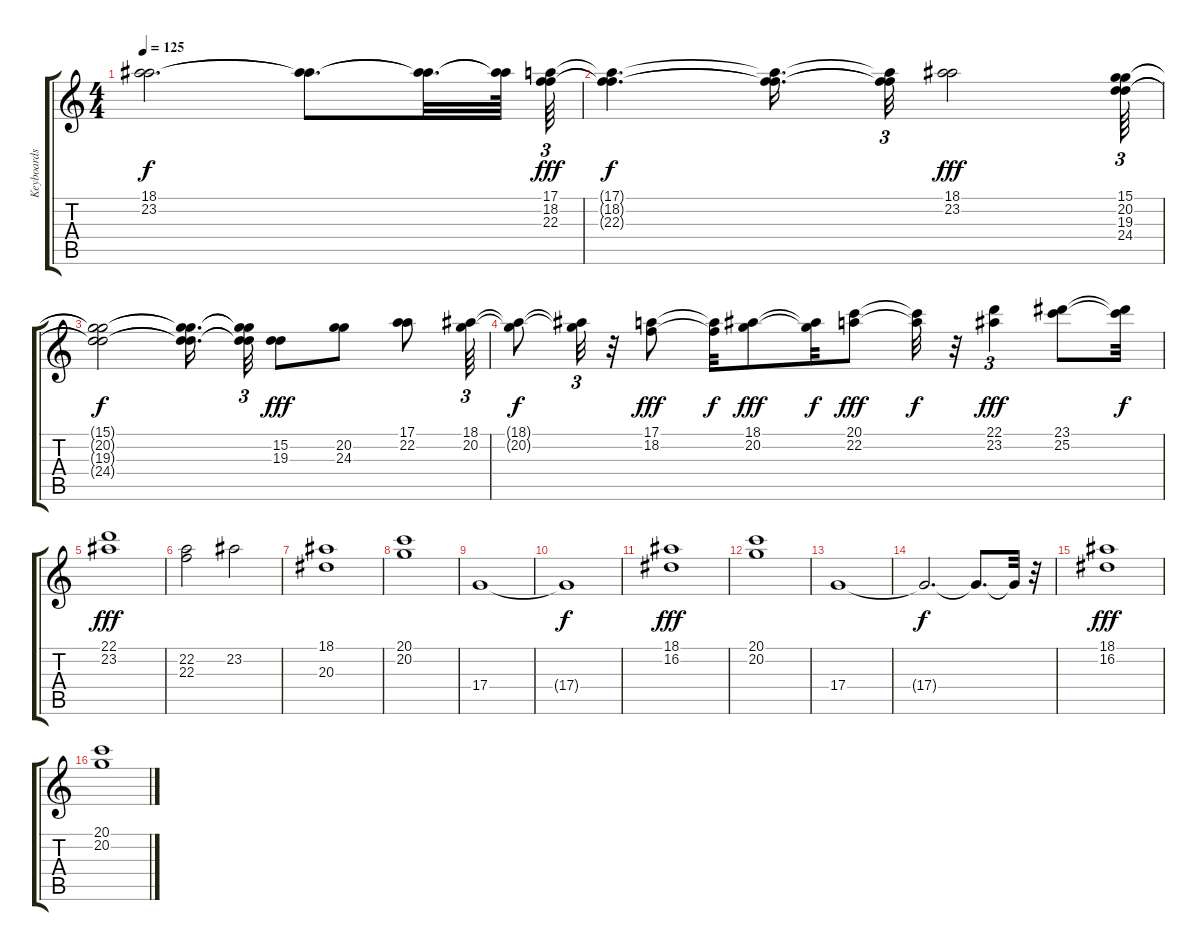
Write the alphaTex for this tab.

\track ("Keyboards" "Keyboards") {instrument rockorgan}
\staff {score tabs}
\tuning (E4 B3 G3 D3 A2 E2) {hide}
\ts (4 4)
\tempo 125
\clef g2
\ks c
(18.1{t} 23.2{t}).2{d dy f} (18.1{t} 23.2{t}).8{d} (18.1{t} 23.2{t}).32{d} (18.1{t} 23.2{t}).64 (17.1 18.2 22.3).64{tu (3 2) dy fff} |
(17.1{t} 18.2{t} 22.3{t}).4{d dy f} (17.1{t} 18.2{t} 22.3{t}).16{d} (17.1{t} 18.2{t} 22.3{t}).32{tu (3 2)} (18.1 23.2).2{dy fff} (15.1 20.2 19.3 24.4).64{tu (3 2)} |
(15.1{t} 20.2{t} 19.3{t} 24.4{t}).2{dy f} (15.1{t} 20.2{t} 19.3{t} 24.4{t}).16{d beam splitsecondary} (15.1{t} 20.2{t} 19.3{t} 24.4{t}).32{tu (3 2)} (15.2 19.3).8{dy fff} (20.2 24.3).8 (17.1 22.2).8 (18.1 20.2).64{tu (3 2)} |
(18.1{t} 20.2{t}).8{dy f} (18.1{t} 20.2{t}).32{tu (3 2)} r.32 (17.1 18.2).8{dy fff} (17.1{t} 18.2{t}).32{dy f} (18.1 20.2).8{dy fff} (18.1{t} 20.2{t}).32{dy f} (20.1 22.2).8{dy fff} (20.1{t} 22.2{t}).32{dy f} r.32 (22.1 23.2).4{tu (3 2) dy fff} (23.1 25.2).8 (23.1{t} 25.2{t}).32{dy f} |
(22.1 23.2).1{dy fff} |
(22.2 22.3).2 23.2.2 |
(18.1 20.3).1 |
(20.1 20.2).1 |
17.4.1 |
17.4{t}.1{dy f} |
(18.1 16.2).1{dy fff} |
(20.1 20.2).1 |
17.4.1 |
17.4{t}.2{d dy f} 17.4{t}.8{d} 17.4{t}.32 r.32 |
(18.1 16.2).1{dy fff} |
(20.1 20.2).1
